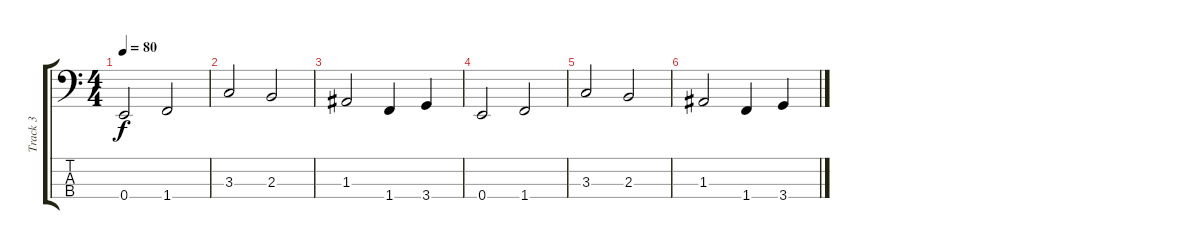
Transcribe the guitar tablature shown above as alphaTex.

\track ("Track 3" "Track 3") {instrument electricbassfinger}
\staff {score tabs}
\tuning (G2 D2 A1 E1) {hide}
\ts (4 4)
\tempo 80
\clef f4
\ks c
0.4.2{dy f} 1.4.2 |
3.3.2 2.3.2 |
1.3.2 1.4.4 3.4.4 |
0.4.2 1.4.2 |
3.3.2 2.3.2 |
1.3.2 1.4.4 3.4.4
